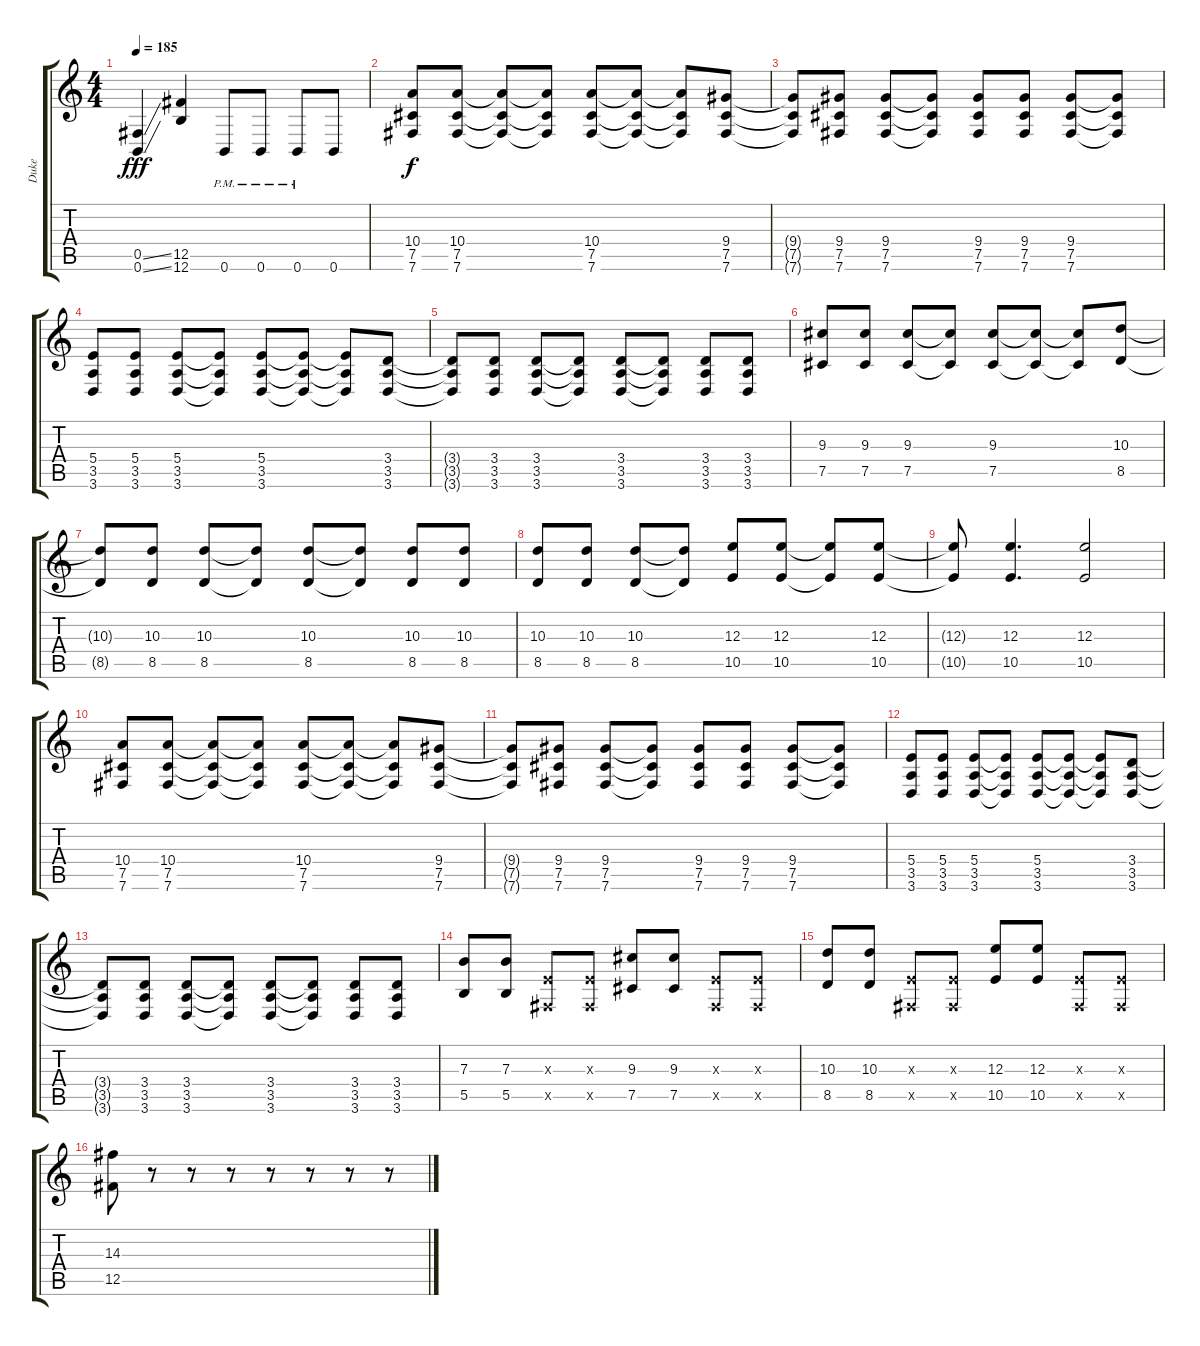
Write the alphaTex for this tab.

\track ("Duke" "Duke") {instrument distortionguitar}
\staff {score tabs}
\tuning (Db4 Ab3 E3 B2 Gb2 B1) {hide}
\ts (4 4)
\tempo 185
\clef g2
\ks c
(0.5{ss} 0.6{ss}).4{dy fff} (12.5 12.6).4 0.6{pm}.8 0.6{pm}.8 0.6{pm}.8 0.6.8 |
(10.4 7.5 7.6).8{dy f instrument electricguitarclean} (10.4 7.5 7.6).8 (10.4{t} 7.5{t} 7.6{t}).8 (10.4{t} 7.5{t} 7.6{t}).8 (10.4 7.5 7.6).8 (10.4{t} 7.5{t} 7.6{t}).8 (10.4{t} 7.5{t} 7.6{t}).8 (9.4 7.5 7.6).8 |
(9.4{t} 7.5{t} 7.6{t}).8 (9.4 7.5 7.6).8 (9.4 7.5 7.6).8 (9.4{t} 7.5{t} 7.6{t}).8 (9.4 7.5 7.6).8 (9.4 7.5 7.6).8 (9.4 7.5 7.6).8 (9.4{t} 7.5{t} 7.6{t}).8 |
(5.4 3.5 3.6).8 (5.4 3.5 3.6).8 (5.4 3.5 3.6).8 (5.4{t} 3.5{t} 3.6{t}).8 (5.4 3.5 3.6).8 (5.4{t} 3.5{t} 3.6{t}).8 (5.4{t} 3.5{t} 3.6{t}).8 (3.4 3.5 3.6).8 |
(3.4{t} 3.5{t} 3.6{t}).8 (3.4 3.5 3.6).8 (3.4 3.5 3.6).8 (3.4{t} 3.5{t} 3.6{t}).8 (3.4 3.5 3.6).8 (3.4{t} 3.5{t} 3.6{t}).8 (3.4 3.5 3.6).8 (3.4 3.5 3.6).8 |
(9.3 7.5).8 (9.3 7.5).8 (9.3 7.5).8 (9.3{t} 7.5{t}).8 (9.3 7.5).8 (9.3{t} 7.5{t}).8 (9.3{t} 7.5{t}).8 (10.3 8.5).8 |
(10.3{t} 8.5{t}).8 (10.3 8.5).8 (10.3 8.5).8 (10.3{t} 8.5{t}).8 (10.3 8.5).8 (10.3{t} 8.5{t}).8 (10.3 8.5).8 (10.3 8.5).8 |
(10.3 8.5).8 (10.3 8.5).8 (10.3 8.5).8 (10.3{t} 8.5{t}).8 (12.3 10.5).8 (12.3 10.5).8 (12.3{t} 10.5{t}).8 (12.3 10.5).8 |
(12.3{t} 10.5{t}).8 (12.3 10.5).4{d} (12.3 10.5).2 |
(10.4 7.5 7.6).8 (10.4 7.5 7.6).8 (10.4{t} 7.5{t} 7.6{t}).8 (10.4{t} 7.5{t} 7.6{t}).8 (10.4 7.5 7.6).8 (10.4{t} 7.5{t} 7.6{t}).8 (10.4{t} 7.5{t} 7.6{t}).8 (9.4 7.5 7.6).8 |
(9.4{t} 7.5{t} 7.6{t}).8 (9.4 7.5 7.6).8 (9.4 7.5 7.6).8 (9.4{t} 7.5{t} 7.6{t}).8 (9.4 7.5 7.6).8 (9.4 7.5 7.6).8 (9.4 7.5 7.6).8 (9.4{t} 7.5{t} 7.6{t}).8 |
(5.4 3.5 3.6).8 (5.4 3.5 3.6).8 (5.4 3.5 3.6).8 (5.4{t} 3.5{t} 3.6{t}).8 (5.4 3.5 3.6).8 (5.4{t} 3.5{t} 3.6{t}).8 (5.4{t} 3.5{t} 3.6{t}).8 (3.4 3.5 3.6).8 |
(3.4{t} 3.5{t} 3.6{t}).8 (3.4 3.5 3.6).8 (3.4 3.5 3.6).8 (3.4{t} 3.5{t} 3.6{t}).8 (3.4 3.5 3.6).8 (3.4{t} 3.5{t} 3.6{t}).8 (3.4 3.5 3.6).8 (3.4 3.5 3.6).8 |
(7.3 5.5).8 (7.3 5.5).8 (0.3{x} 0.5{x}).8 (0.3{x} 0.5{x}).8 (9.3 7.5).8 (9.3 7.5).8 (0.3{x} 0.5{x}).8 (0.3{x} 0.5{x}).8 |
(10.3 8.5).8 (10.3 8.5).8 (0.3{x} 0.5{x}).8 (0.3{x} 0.5{x}).8 (12.3 10.5).8 (12.3 10.5).8 (0.3{x} 0.5{x}).8 (0.3{x} 0.5{x}).8 |
(14.3 12.5).8 r.8 r.8 r.8 r.8 r.8 r.8 r.8
